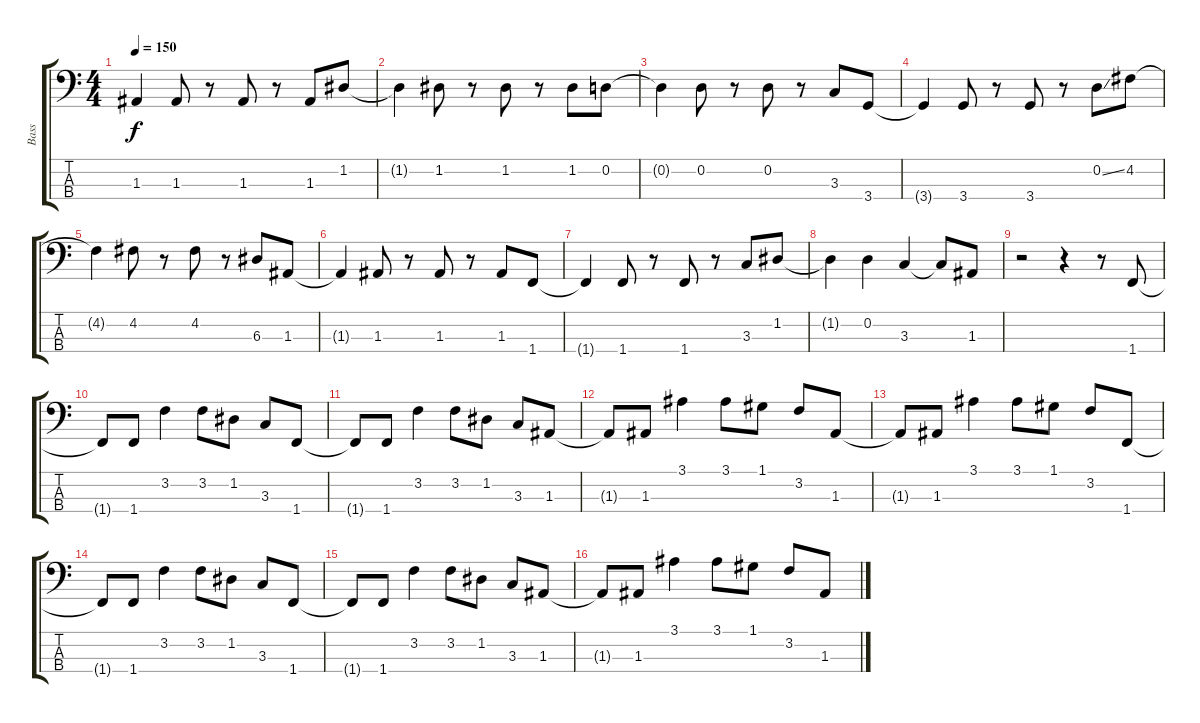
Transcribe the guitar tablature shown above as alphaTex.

\track ("Bass" "Bass") {instrument electricbassfinger}
\staff {score tabs}
\tuning (G2 D2 A1 E1) {hide}
\ts (4 4)
\tempo 150
\clef f4
\ks c
1.3{t}.4{dy f} 1.3.8 r.8 1.3.8 r.8 1.3.8 1.2.8 |
1.2{t}.4 1.2.8 r.8 1.2.8 r.8 1.2.8 0.2.8 |
0.2{t}.4 0.2.8 r.8 0.2.8 r.8 3.3.8 3.4.8 |
3.4{t}.4 3.4.8 r.8 3.4.8 r.8 0.2{ss}.8 4.2.8 |
4.2{t}.4 4.2.8 r.8 4.2.8 r.8 6.3.8 1.3.8 |
1.3{t}.4 1.3.8 r.8 1.3.8 r.8 1.3.8 1.4.8 |
1.4{t}.4 1.4.8 r.8 1.4.8 r.8 3.3.8 1.2.8 |
1.2{t}.4 0.2.4 3.3.4 3.3{t}.8 1.3.8 |
r.2 r.4 r.8 1.4.8 |
1.4{t}.8 1.4.8 3.2.4 3.2.8 1.2.8 3.3.8 1.4.8 |
1.4{t}.8 1.4.8 3.2.4 3.2.8 1.2.8 3.3.8 1.3.8 |
1.3{t}.8 1.3.8 3.1.4 3.1.8 1.1.8 3.2.8 1.3.8 |
1.3{t}.8 1.3.8 3.1.4 3.1.8 1.1.8 3.2.8 1.4.8 |
1.4{t}.8 1.4.8 3.2.4 3.2.8 1.2.8 3.3.8 1.4.8 |
1.4{t}.8 1.4.8 3.2.4 3.2.8 1.2.8 3.3.8 1.3.8 |
1.3{t}.8 1.3.8 3.1.4 3.1.8 1.1.8 3.2.8 1.3.8
